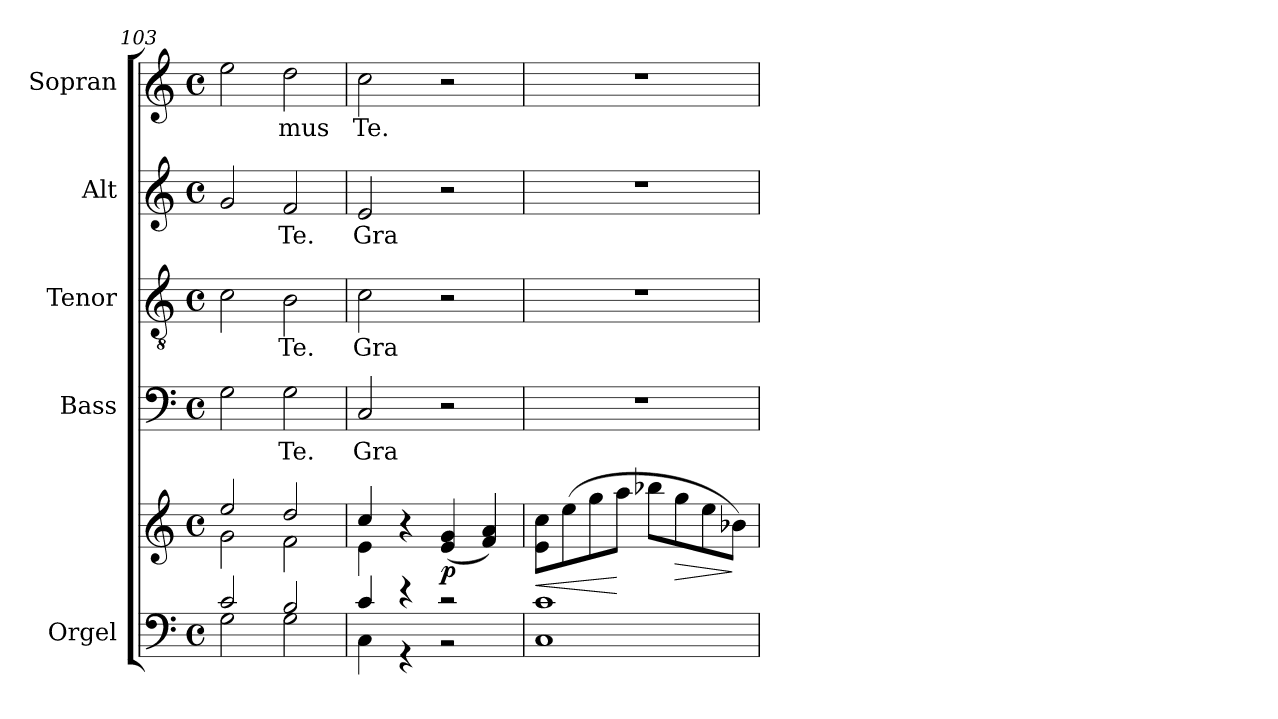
**kern	**kern	**dynam	**kern	**text	**kern	**text	**kern	**text	**kern	**text
*part5	*part5	*part5	*part4	*part4	*part3	*part3	*part2	*part2	*part1	*part1
*staff6	*staff5	*staff5/6	*staff4	*staff4	*staff3	*staff3	*staff2	*staff2	*staff1	*staff1
*I"Orgel	*	*	*I"Bass	*	*I"Tenor	*	*I"Alt	*	*I"Sopran	*
*I'Org.	*	*	*I'B.	*	*I'T.	*	*I'A.	*	*I'S.	*
*clefF4	*clefG2	*	*clefF4	*	*clefGv2	*	*clefG2	*	*clefG2	*
*k[]	*k[]	*	*k[]	*	*k[]	*	*k[]	*	*k[]	*
*C:	*C:	*	*C:	*	*C:	*	*C:	*	*C:	*
*M4/4	*M4/4	*	*M4/4	*	*M4/4	*	*M4/4	*	*M4/4	*
*met(c)	*met(c)	*	*met(c)	*	*met(c)	*	*met(c)	*	*met(c)	*
=103	=103	=103	=103	=103	=103	=103	=103	=103	=103	=103
*^	*^	*	*	*	*	*	*	*	*	*
2c/	2G\	2ee/	2g\	.	2G\	.	2c\	.	2g/	.	2ee\	.
!	!	!	!	!	!	!LO:LY:b	!	!LO:LY:b	!	!LO:LY:b	!	!LO:LY:b
2B/	2G\	2dd/	2f\	.	2G\	Te.	2B\	Te.	2f/	Te.	2dd\	-mus
=104	=104	=104	=104	=104	=104	=104	=104	=104	=104	=104	=104	=104
!	!	!	!	!	!	!LO:LY:b	!	!LO:LY:b	!	!LO:LY:b	!	!LO:LY:b
4c/	4C\	4cc/	4e\	.	2C/	Gra-	2c\	Gra-	2e/	Gra-	2cc\	Te.
4r	4r	4r	2.ryy	.	.	.	.	.	.	.	.	.
!	!	!	!	!LO:DY:b	!	!	!	!	!	!	!	!
2r	2r	(<4e/ 4g/	.	p	2r	.	2r	.	2r	.	2r	.
.	.	4f/ 4a/)	.	.	.	.	.	.	.	.	.	.
*	*	*v	*v	*	*	*	*	*	*	*	*	*
=105	=105	=105	=105	=105	=105	=105	=105	=105	=105	=105	=105
!	!	!	!LO:HP:b	!	!	!	!	!	!	!	!
1c	1C	8e\ 8cc\L	<	1r	.	1r	.	1r	.	1r	.
.	.	(>8ee\	.	.	.	.	.	.	.	.	.
.	.	8gg\	.	.	.	.	.	.	.	.	.
.	.	8aa\J	[	.	.	.	.	.	.	.	.
.	.	8bb-X\L	.	.	.	.	.	.	.	.	.
!	!	!	!LO:HP:b	!	!	!	!	!	!	!	!
.	.	8gg\	>	.	.	.	.	.	.	.	.
.	.	8ee\	.	.	.	.	.	.	.	.	.
.	.	8b-X\J)	]	.	.	.	.	.	.	.	.
*v	*v	*	*	*	*	*	*	*	*	*	*
=	=	=	=	=	=	=	=	=	=	=
*-	*-	*-	*-	*-	*-	*-	*-	*-	*-	*-
